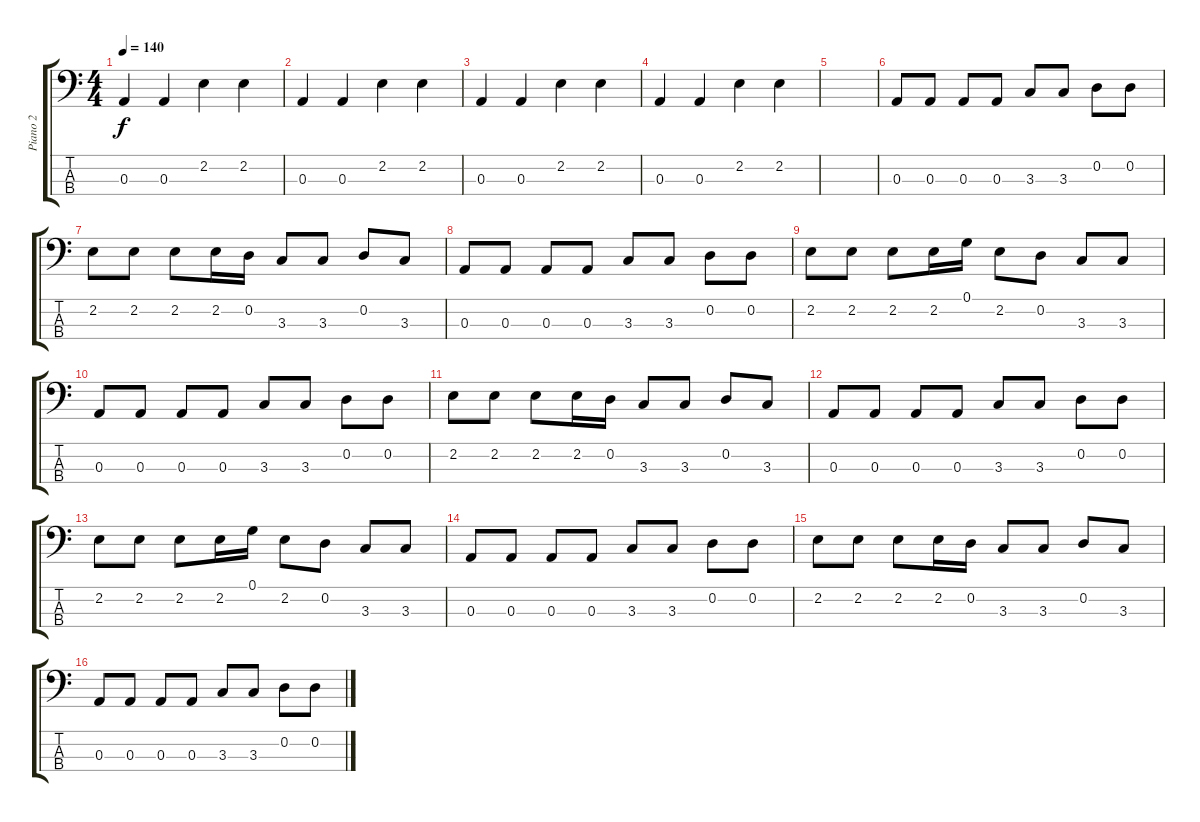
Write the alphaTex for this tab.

\track ("Piano 2" "Piano 2") {instrument electricguitarmuted}
\staff {score tabs}
\tuning (G2 D2 A1 E1) {hide}
\ts (4 4)
\tempo 140
\clef f4
\ks c
0.3.4{dy f} 0.3.4 2.2.4 2.2.4 |
0.3.4 0.3.4 2.2.4 2.2.4 |
0.3.4 0.3.4 2.2.4 2.2.4 |
0.3.4 0.3.4 2.2.4 2.2.4 |
|
0.3.8 0.3.8 0.3.8 0.3.8 3.3.8 3.3.8 0.2.8 0.2.8 |
2.2.8 2.2.8 2.2.8 2.2.16 0.2.16 3.3.8 3.3.8 0.2.8 3.3.8 |
0.3.8 0.3.8 0.3.8 0.3.8 3.3.8 3.3.8 0.2.8 0.2.8 |
2.2.8 2.2.8 2.2.8 2.2.16 0.1.16 2.2.8 0.2.8 3.3.8 3.3.8 |
0.3.8 0.3.8 0.3.8 0.3.8 3.3.8 3.3.8 0.2.8 0.2.8 |
2.2.8 2.2.8 2.2.8 2.2.16 0.2.16 3.3.8 3.3.8 0.2.8 3.3.8 |
0.3.8 0.3.8 0.3.8 0.3.8 3.3.8 3.3.8 0.2.8 0.2.8 |
2.2.8 2.2.8 2.2.8 2.2.16 0.1.16 2.2.8 0.2.8 3.3.8 3.3.8 |
0.3.8 0.3.8 0.3.8 0.3.8 3.3.8 3.3.8 0.2.8 0.2.8 |
2.2.8 2.2.8 2.2.8 2.2.16 0.2.16 3.3.8 3.3.8 0.2.8 3.3.8 |
0.3.8 0.3.8 0.3.8 0.3.8 3.3.8 3.3.8 0.2.8 0.2.8
